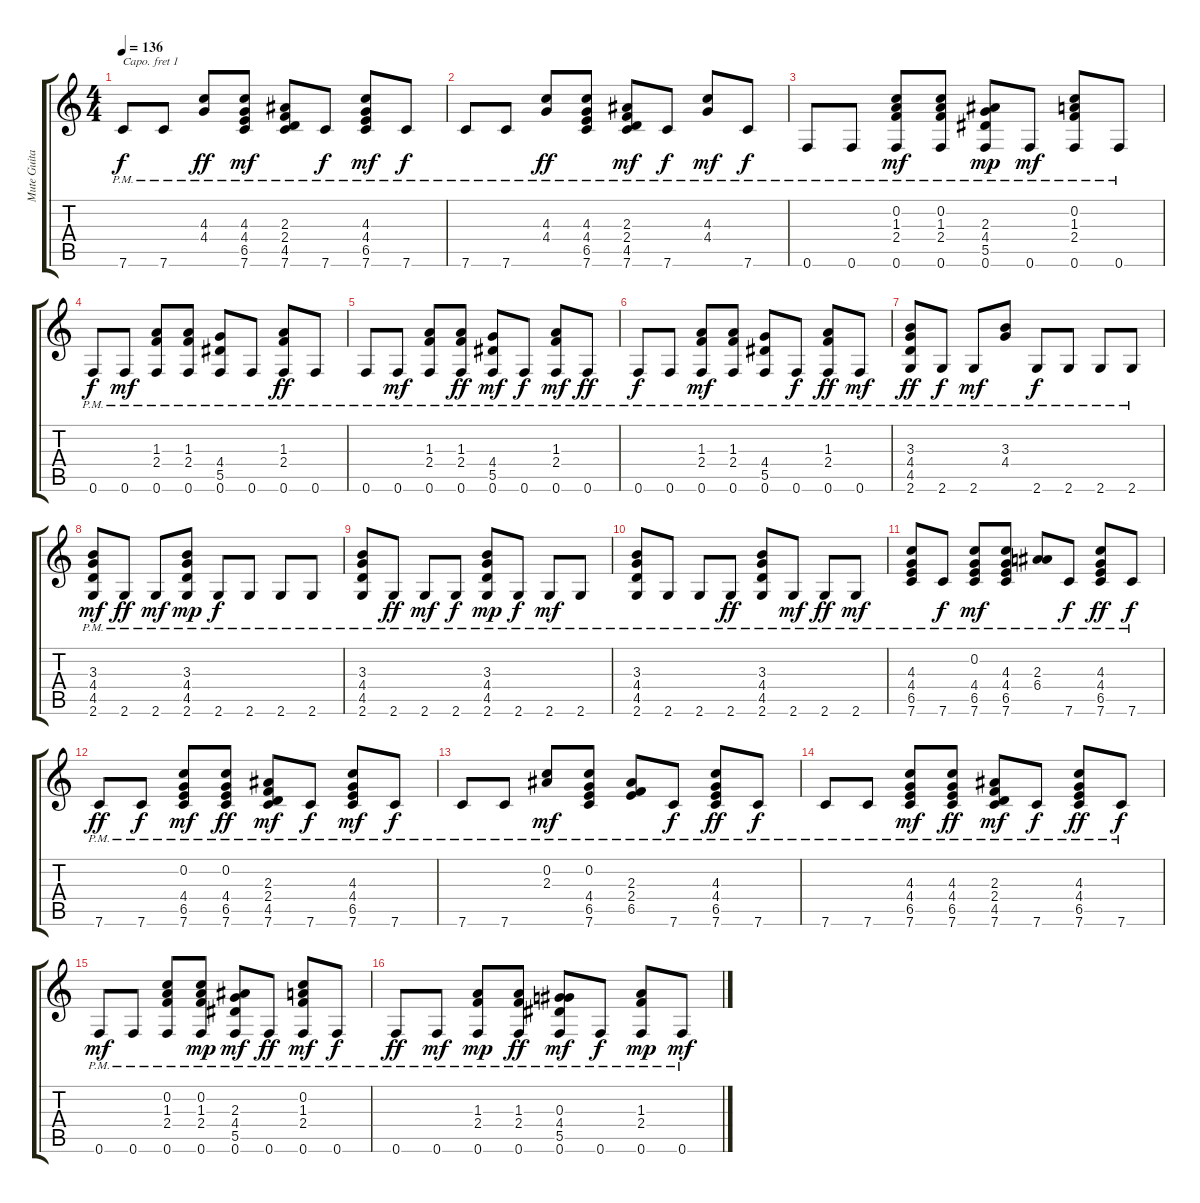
\track ("Mute Guitar" "Mute Guita") {instrument overdrivenguitar}
\staff {score tabs}
\capo 1
\tuning (E4 B3 G3 D3 A2 E2) {hide}
\ts (4 4)
\tempo 136
\clef g2
\ks c
7.6{pm}.8{dy f} 7.6{pm}.8 (4.3{pm} 4.4{pm}).8{dy ff} (4.3{pm} 4.4{pm} 6.5{pm} 7.6{pm}).8{dy mf} (2.3{pm} 2.4{pm} 4.5{pm} 7.6{pm}).8 7.6{pm}.8{dy f} (4.3{pm} 4.4{pm} 6.5{pm} 7.6{pm}).8{dy mf} 7.6{pm}.8{dy f} |
7.6{pm}.8 7.6{pm}.8 (4.3{pm} 4.4{pm}).8{dy ff} (4.3{pm} 4.4{pm} 6.5{pm} 7.6{pm}).8 (2.3{pm} 2.4{pm} 4.5{pm} 7.6{pm}).8{dy mf} 7.6{pm}.8{dy f} (4.3{pm} 4.4{pm}).8{dy mf} 7.6{pm}.8{dy f} |
0.6{pm}.8 0.6{pm}.8 (0.2{pm} 1.3{pm} 2.4{pm} 0.6{pm}).8{dy mf} (0.2{pm} 1.3{pm} 2.4{pm} 0.6{pm}).8 (2.3{pm} 4.4{pm} 5.5{pm} 0.6{pm}).8{dy mp} 0.6{pm}.8{dy mf} (0.2{pm} 1.3{pm} 2.4{pm} 0.6{pm}).8 0.6{pm}.8 |
0.6{pm}.8{dy f} 0.6{pm}.8{dy mf} (1.3{pm} 2.4{pm} 0.6{pm}).8 (1.3{pm} 2.4{pm} 0.6{pm}).8 (4.4{pm} 5.5{pm} 0.6{pm}).8 0.6{pm}.8 (1.3{pm} 2.4{pm} 0.6{pm}).8{dy ff} 0.6{pm}.8 |
0.6{pm}.8 0.6{pm}.8{dy mf} (1.3{pm} 2.4{pm} 0.6{pm}).8 (1.3{pm} 2.4{pm} 0.6{pm}).8{dy ff} (4.4{pm} 5.5{pm} 0.6{pm}).8{dy mf} 0.6{pm}.8{dy f} (1.3{pm} 2.4{pm} 0.6{pm}).8{dy mf} 0.6{pm}.8{dy ff} |
0.6{pm}.8{dy f} 0.6{pm}.8 (1.3{pm} 2.4{pm} 0.6{pm}).8{dy mf} (1.3{pm} 2.4{pm} 0.6{pm}).8 (4.4{pm} 5.5{pm} 0.6{pm}).8 0.6{pm}.8{dy f} (1.3{pm} 2.4{pm} 0.6{pm}).8{dy ff} 0.6{pm}.8{dy mf} |
(3.3{pm} 4.4{pm} 4.5{pm} 2.6{pm}).8{dy ff} 2.6{pm}.8{dy f} 2.6{pm}.8{dy mf} (3.3{pm} 4.4{pm}).8 2.6{pm}.8{dy f} 2.6{pm}.8 2.6{pm}.8 2.6{pm}.8 |
(3.3{pm} 4.4{pm} 4.5{pm} 2.6{pm}).8{dy mf} 2.6{pm}.8{dy ff} 2.6{pm}.8{dy mf} (3.3{pm} 4.4{pm} 4.5{pm} 2.6{pm}).8{dy mp} 2.6{pm}.8{dy f} 2.6{pm}.8 2.6{pm}.8 2.6{pm}.8 |
(3.3{pm} 4.4{pm} 4.5{pm} 2.6{pm}).8 2.6{pm}.8{dy ff} 2.6{pm}.8{dy mf} 2.6{pm}.8{dy f} (3.3{pm} 4.4{pm} 4.5{pm} 2.6{pm}).8{dy mp} 2.6{pm}.8{dy f} 2.6{pm}.8{dy mf} 2.6{pm}.8 |
(3.3{pm} 4.4{pm} 4.5{pm} 2.6{pm}).8 2.6{pm}.8 2.6{pm}.8 2.6{pm}.8{dy ff} (3.3{pm} 4.4{pm} 4.5{pm} 2.6{pm}).8 2.6{pm}.8{dy mf} 2.6{pm}.8{dy ff} 2.6{pm}.8{dy mf} |
(4.3{pm} 4.4{pm} 6.5{pm} 7.6{pm}).8 7.6{pm}.8{dy f} (0.2{pm} 4.4{pm} 6.5{pm} 7.6{pm}).8{dy mf} (4.3{pm} 4.4{pm} 6.5{pm} 7.6{pm}).8 (2.3{pm} 6.4{pm}).8 7.6{pm}.8{dy f} (4.3{pm} 4.4{pm} 6.5{pm} 7.6{pm}).8{dy ff} 7.6{pm}.8{dy f} |
7.6{pm}.8{dy ff} 7.6{pm}.8{dy f} (0.2{pm} 4.4{pm} 6.5{pm} 7.6{pm}).8{dy mf} (0.2{pm} 4.4{pm} 6.5{pm} 7.6{pm}).8{dy ff} (2.3{pm} 2.4{pm} 4.5{pm} 7.6{pm}).8{dy mf} 7.6{pm}.8{dy f} (4.3{pm} 4.4{pm} 6.5{pm} 7.6{pm}).8{dy mf} 7.6{pm}.8{dy f} |
7.6{pm}.8 7.6{pm}.8 (0.2{pm} 2.3{pm}).8{dy mf} (0.2{pm} 4.4{pm} 6.5{pm} 7.6{pm}).8 (2.3{pm} 2.4{pm} 6.5{pm}).8 7.6{pm}.8{dy f} (4.3{pm} 4.4{pm} 6.5{pm} 7.6{pm}).8{dy ff} 7.6{pm}.8{dy f} |
7.6{pm}.8 7.6{pm}.8 (4.3{pm} 4.4{pm} 6.5{pm} 7.6{pm}).8{dy mf} (4.3{pm} 4.4{pm} 6.5{pm} 7.6{pm}).8{dy ff} (2.3{pm} 2.4{pm} 4.5{pm} 7.6{pm}).8{dy mf} 7.6{pm}.8{dy f} (4.3{pm} 4.4{pm} 6.5{pm} 7.6{pm}).8{dy ff} 7.6{pm}.8{dy f} |
0.6{pm}.8{dy mf} 0.6{pm}.8 (0.2{pm} 1.3{pm} 2.4{pm} 0.6{pm}).8 (0.2{pm} 1.3{pm} 2.4{pm} 0.6{pm}).8{dy mp} (2.3{pm} 4.4{pm} 5.5{pm} 0.6{pm}).8{dy mf} 0.6{pm}.8{dy ff} (0.2{pm} 1.3{pm} 2.4{pm} 0.6{pm}).8{dy mf} 0.6{pm}.8{dy f} |
0.6{pm}.8{dy ff} 0.6{pm}.8{dy mf} (1.3{pm} 2.4{pm} 0.6{pm}).8{dy mp} (1.3{pm} 2.4{pm} 0.6{pm}).8{dy ff} (0.3{pm} 4.4{pm} 5.5{pm} 0.6{pm}).8{dy mf} 0.6{pm}.8{dy f} (1.3{pm} 2.4{pm} 0.6{pm}).8{dy mp} 0.6{pm}.8{dy mf}
